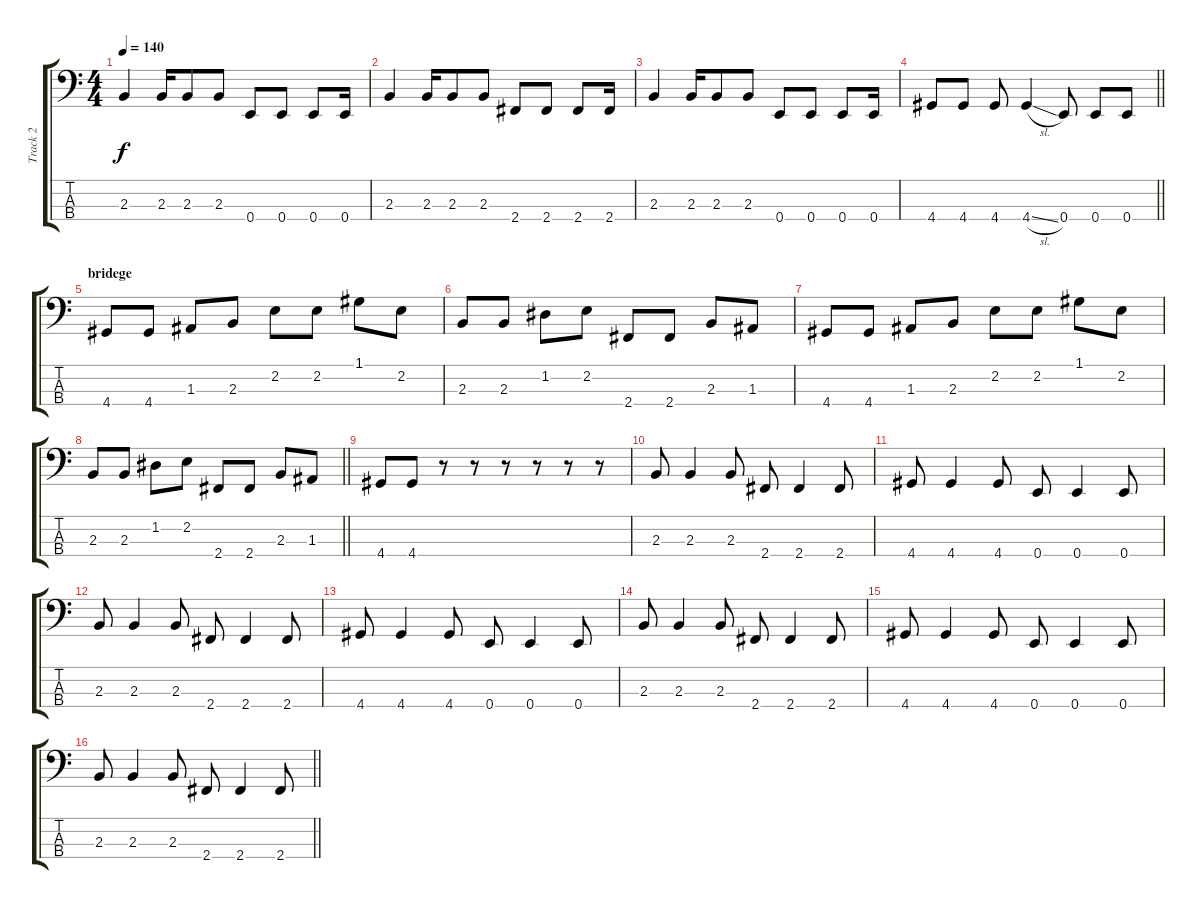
\track ("Track 2" "Track 2") {instrument electricbassfinger}
\staff {score tabs}
\tuning (G2 D2 A1 E1) {hide}
\ts (4 4)
\tempo 140
\clef f4
\ks c
2.3.4{dy f} 2.3.16 2.3.8 2.3.8 0.4.8 0.4.8 0.4.8 0.4.16 |
2.3.4 2.3.16 2.3.8 2.3.8 2.4.8 2.4.8 2.4.8 2.4.16 |
2.3.4 2.3.16 2.3.8 2.3.8 0.4.8 0.4.8 0.4.8 0.4.16 |
\barLineRight lightlight
4.4.8 4.4.8 4.4.8 4.4{sl}.4 0.4.8 0.4.8 0.4.8 |
\section ("" "bridege")
4.4.8 4.4.8 1.3.8 2.3.8 2.2.8 2.2.8 1.1.8 2.2.8 |
2.3.8 2.3.8 1.2.8 2.2.8 2.4.8 2.4.8 2.3.8 1.3.8 |
4.4.8 4.4.8 1.3.8 2.3.8 2.2.8 2.2.8 1.1.8 2.2.8 |
\barLineRight lightlight
2.3.8 2.3.8 1.2.8 2.2.8 2.4.8 2.4.8 2.3.8 1.3.8 |
4.4.8 4.4.8 r.8 r.8 r.8 r.8 r.8 r.8 |
2.3.8 2.3.4 2.3.8 2.4.8 2.4.4 2.4.8 |
4.4.8 4.4.4 4.4.8 0.4.8 0.4.4 0.4.8 |
2.3.8 2.3.4 2.3.8 2.4.8 2.4.4 2.4.8 |
4.4.8 4.4.4 4.4.8 0.4.8 0.4.4 0.4.8 |
2.3.8 2.3.4 2.3.8 2.4.8 2.4.4 2.4.8 |
4.4.8 4.4.4 4.4.8 0.4.8 0.4.4 0.4.8 |
\barLineRight lightlight
2.3.8 2.3.4 2.3.8 2.4.8 2.4.4 2.4.8
